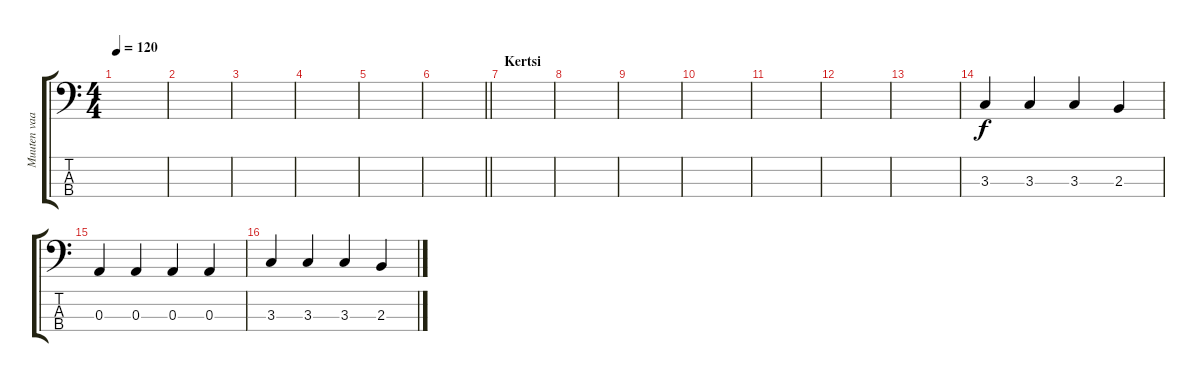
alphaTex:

\track ("Muuten vaan narina" "Muuten vaa") {instrument electricbassfinger}
\staff {score tabs}
\tuning (G2 D2 A1 E1) {hide}
\ts (4 4)
\tempo 120
\clef f4
\ks c
|
|
|
|
|
\barLineRight lightlight
|
\section ("" "Kertsi")
|
|
|
|
|
|
|
3.3.4 3.3.4 3.3.4 2.3.4 |
0.3.4 0.3.4 0.3.4 0.3.4 |
3.3.4 3.3.4 3.3.4 2.3.4
